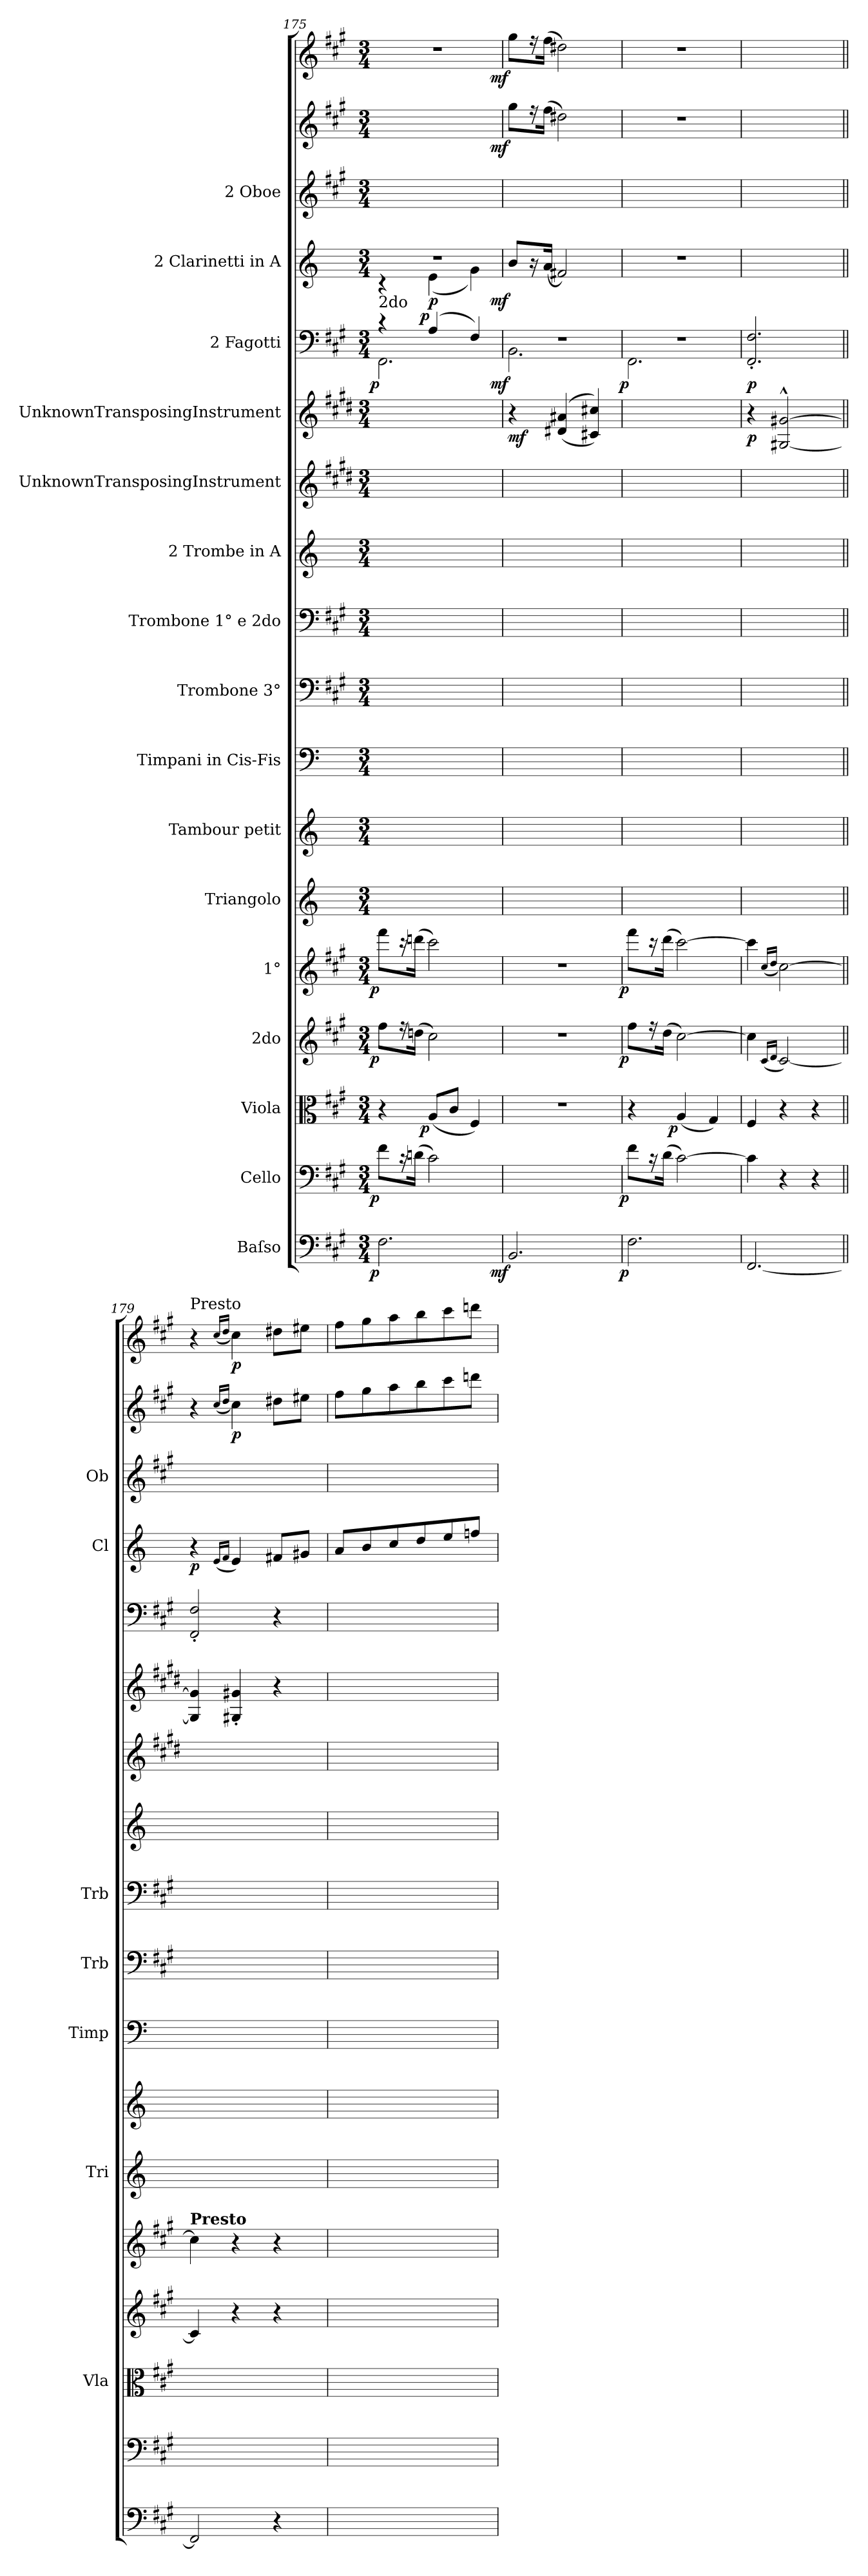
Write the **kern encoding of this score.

**kern	**dynam	**kern	**dynam	**kern	**dynam	**kern	**dynam	**kern	**dynam	**kern	**kern	**kern	**kern	**kern	**kern	**kern	**kern	**dynam	**kern	**dynam	**kern	**dynam	**kern	**kern	**dynam	**kern	**dynam
*part18	*part18	*part17	*part17	*part16	*part16	*part15	*part15	*part14	*part14	*part13	*part12	*part11	*part10	*part9	*part8	*part7	*part6	*part6	*part5	*part5	*part4	*part4	*part3	*part2	*part2	*part1	*part1
*staff18	*staff18	*staff17	*staff17	*staff16	*staff16	*staff15	*staff15	*staff14	*staff14	*staff13	*staff12	*staff11	*staff10	*staff9	*staff8	*staff7	*staff6	*staff6	*staff5	*staff5	*staff4	*staff4	*staff3	*staff2	*staff2	*staff1	*staff1
*I"Baſso	*	*I"Cello	*	*I"Viola	*	*I"2do	*	*I"1°	*	*I"Triangolo	*I"Tambour petit	*I"Timpani in Cis-Fis	*I"Trombone 3°	*I"Trombone 1° e 2do	*I"2 Trombe in A	*I"UnknownTransposingInstrument	*I"UnknownTransposingInstrument	*	*I"2 Fagotti	*	*I"2 Clarinetti in A	*	*I"2 Oboe	*	*	*	*
*	*	*	*	*I'Vla	*	*	*	*	*	*I'Tri	*	*I'Timp	*I'Trb	*I'Trb	*	*	*	*	*	*	*I'Cl	*	*I'Ob	*	*	*	*
*clefF4	*	*clefF4	*	*clefC3	*	*clefG2	*	*clefG2	*	*clefG2	*clefG2	*clefF4	*clefF4	*clefF4	*clefG2	*clefG2	*clefG2	*	*clefF4	*	*clefG2	*	*clefG2	*clefG2	*	*clefG2	*
*	*	*	*	*	*	*	*	*	*	*	*	*	*	*	*ITrd2c3	*ITrd4c7	*ITrd4c7	*	*	*	*ITrd2c3	*	*	*	*	*	*
*k[f#c#g#]	*	*k[f#c#g#]	*	*k[f#c#g#]	*	*k[f#c#g#]	*	*k[f#c#g#]	*	*k[]	*k[]	*k[]	*k[f#c#g#]	*k[f#c#g#]	*k[f#c#g#]	*k[f#c#g#]	*k[f#c#g#]	*	*k[f#c#g#]	*	*k[f#c#g#]	*	*k[f#c#g#]	*k[f#c#g#]	*	*k[f#c#g#]	*
*M3/4	*	*M3/4	*	*M3/4	*	*M3/4	*	*M3/4	*	*M3/4	*M3/4	*M3/4	*M3/4	*M3/4	*M3/4	*M3/4	*M3/4	*	*M3/4	*	*M3/4	*	*M3/4	*M3/4	*	*M3/4	*
=175	=175	=175	=175	=175	=175	=175	=175	=175	=175	=175	=175	=175	=175	=175	=175	=175	=175	=175	=175	=175	=175	=175	=175	=175	=175	=175	=175
*	*	*	*	*	*	*	*	*	*	*	*	*	*	*	*	*	*	*	*^	*	*^	*	*	*	*	*	*
!	!	!	!	!	!	!	!	!	!	!	!	!	!	!	!	!	!	!	!	!	!	!LO:TX:b:t=2do	!	!	!	!	!	!	!
!	!LO:DY:rj	!	!LO:DY:rj	!	!	!	!LO:DY:rj	!	!LO:DY:rj	!	!	!	!	!	!	!	!	!	!	!	!LO:DY:rj	!	!	!	!	!	!	!	!
2.F#\	p	8f#\L	p	4r	.	8ff#\L	p	8fff#\L	p	2.ryy	2.ryy	2.ryy	2.ryy	2.ryy	2.ryy	2.ryy	2.ryy	.	4r	2.FF#\	p	2.r	4r	.	2.ryy	2.ryy	.	2.r	.
.	.	16r	.	.	.	16r	.	16r	.	.	.	.	.	.	.	.	.	.	.	.	.	.	.	.	.	.	.	.	.
.	.	(16dn\Jk	.	.	.	(16ddn\Jk	.	(16dddn\Jk	.	.	.	.	.	.	.	.	.	.	.	.	.	.	.	.	.	.	.	.	.
!	!	!	!	!	!LO:DY:rj	!	!	!	!	!	!	!	!	!	!	!	!	!	!	!	!LO:DY:a:rj	!	!	!	!	!	!	!	!
.	.	2c#\)	.	(8A/L	p	2cc#\)	.	2ccc#\)	.	.	.	.	.	.	.	.	.	.	(<4A/	.	p	.	(>4c#\	p	.	.	.	.	.
.	.	.	.	8c#/J	.	.	.	.	.	.	.	.	.	.	.	.	.	.	.	.	.	.	.	.	.	.	.	.	.
.	.	.	.	4F#/)	.	.	.	.	.	.	.	.	.	.	.	.	.	.	4F#/)	.	.	.	4e\)	.	.	.	.	.	.
=176	=176	=176	=176	=176	=176	=176	=176	=176	=176	=176	=176	=176	=176	=176	=176	=176	=176	=176	=176	=176	=176	=176	=176	=176	=176	=176	=176	=176	=176
!	!LO:DY:rj	!	!	!	!	!	!	!	!	!	!	!	!	!	!	!	!	!	!	!	!LO:DY:rj	!	!	!LO:DY:rj	!	!	!LO:DY:rj	!	!LO:DY:rj
*	*	*	*	*	*	*	*	*	*	*	*	*	*	*	*	*	*	*	*	*	*	*v	*v	*	*	*	*	*	*
2.BB/	mf	2.ryy	.	2.r	.	2.r	.	2.r	.	2.ryy	2.ryy	2.ryy	2.ryy	2.ryy	2.ryy	2.ryy	4r	mf	2.r	2.BB\	mf	8g#/L	mf	2.ryy	8gg#\L	mf	8gg#\L	mf
.	.	.	.	.	.	.	.	.	.	.	.	.	.	.	.	.	.	.	.	.	.	16r	.	.	16r	.	16r	.
.	.	.	.	.	.	.	.	.	.	.	.	.	.	.	.	.	.	.	.	.	.	(16f#/Jk	.	.	(16ff#\Jk	.	(16ff#\Jk	.
.	.	.	.	.	.	.	.	.	.	.	.	.	.	.	.	.	(<(>4G#X/ 4d#X/	.	.	.	.	2d#X/)	.	.	2dd#X\)	.	2dd#X\)	.
.	.	.	.	.	.	.	.	.	.	.	.	.	.	.	.	.	4F#X/ 4f#X/))	.	.	.	.	.	.	.	.	.	.	.
=177	=177	=177	=177	=177	=177	=177	=177	=177	=177	=177	=177	=177	=177	=177	=177	=177	=177	=177	=177	=177	=177	=177	=177	=177	=177	=177	=177	=177
!	!LO:DY:rj	!	!LO:DY:rj	!	!	!	!LO:DY:rj	!	!LO:DY:rj	!	!	!	!	!	!	!	!	!	!	!	!LO:DY:rj	!	!	!	!	!	!	!
2.F#\	p	8f#\L	p	4r	.	8ff#\L	p	8fff#\L	p	2.ryy	2.ryy	2.ryy	2.ryy	2.ryy	2.ryy	2.ryy	2.ryy	.	2.r	2.FF#\	p	2.r	.	2.ryy	2.r	.	2.r	.
.	.	16r	.	.	.	16r	.	16r	.	.	.	.	.	.	.	.	.	.	.	.	.	.	.	.	.	.	.	.
.	.	(16d\Jk	.	.	.	(16dd\Jk	.	(16ddd\Jk	.	.	.	.	.	.	.	.	.	.	.	.	.	.	.	.	.	.	.	.
!	!	!	!	!	!LO:DY:rj	!	!	!	!	!	!	!	!	!	!	!	!	!	!	!	!	!	!	!	!	!	!	!
.	.	[2c#\)	.	(4A/	p	[2cc#\)	.	[2ccc#\)	.	.	.	.	.	.	.	.	.	.	.	.	.	.	.	.	.	.	.	.
.	.	.	.	4G#/)	.	.	.	.	.	.	.	.	.	.	.	.	.	.	.	.	.	.	.	.	.	.	.	.
*	*	*	*	*	*	*	*	*	*	*	*	*	*	*	*	*	*	*	*v	*v	*	*	*	*	*	*	*	*
=178	=178	=178	=178	=178	=178	=178	=178	=178	=178	=178	=178	=178	=178	=178	=178	=178	=178	=178	=178	=178	=178	=178	=178	=178	=178	=178	=178
[2.FF#/	.	4c#\]	.	4F#/	.	4cc#\]	.	4ccc#\]	.	2.ryy	2.ryy	2.ryy	2.ryy	2.ryy	2.ryy	2.ryy	4r	p	2.FF#'/ 2.F#'/	p	2.ryy	.	2.ryy	2.ryy	.	2.ryy	.
.	.	.	.	.	.	(16qqc#/LL	.	(16qqcc#/LL	.	.	.	.	.	.	.	.	.	.	.	.	.	.	.	.	.	.	.
.	.	.	.	.	.	16qqd/JJ	.	16qqdd/JJ	.	.	.	.	.	.	.	.	.	.	.	.	.	.	.	.	.	.	.
.	.	4r	.	4r	.	[2c#/)	.	[2cc#\)	.	.	.	.	.	.	.	.	[2C#X^^>/ [2c#X^^>/	.	.	.	.	.	.	.	.	.	.
.	.	4r	.	4r	.	.	.	.	.	.	.	.	.	.	.	.	.	.	.	.	.	.	.	.	.	.	.
=179||	=179||	=179||	=179||	=179||	=179||	=179||	=179||	=179||	=179||	=179||	=179||	=179||	=179||	=179||	=179||	=179||	=179||	=179||	=179||	=179||	=179||	=179||	=179||	=179||	=179||	=179||	=179||
!	!	!	!	!	!	!	!	!	!	!	!	!	!	!	!	!	!	!	!	!	!	!	!	!	!	!LO:TX:a:t=Presto	!
!	!	!	!	!	!	!	!	!LO:TX:a:B:t=Presto	!	!	!	!	!	!	!	!	!	!	!	!	!	!	!	!	!	!	!
2FF#/]	.	2.ryy	.	2.ryy	.	4c#/]	.	4cc#\]	.	2.ryy	2.ryy	2.ryy	2.ryy	2.ryy	2.ryy	2.ryy	4C#]/ 4c#]/	.	2FF#'/ 2F#'/	.	4r	p	2.ryy	4r	.	4r	.
.	.	.	.	.	.	.	.	.	.	.	.	.	.	.	.	.	.	.	.	.	(16qqc#/LL	.	.	(16qqcc#/LL	.	(16qqcc#/LL	.
.	.	.	.	.	.	.	.	.	.	.	.	.	.	.	.	.	.	.	.	.	16qqd/JJ	.	.	16qqdd/JJ	.	16qqdd/JJ	.
.	.	.	.	.	.	4r	.	4r	.	.	.	.	.	.	.	.	4C#X'/ 4c#X'/	.	.	.	4c#/)	.	.	4cc#\)	p	4cc#\)	p
4r	.	.	.	.	.	4r	.	4r	.	.	.	.	.	.	.	.	4r	.	4r	.	8d#X/L	.	.	8dd#X\L	.	8dd#X\L	.
.	.	.	.	.	.	.	.	.	.	.	.	.	.	.	.	.	.	.	.	.	8e#X/J	.	.	8ee#X\J	.	8ee#X\J	.
=180	=180	=180	=180	=180	=180	=180	=180	=180	=180	=180	=180	=180	=180	=180	=180	=180	=180	=180	=180	=180	=180	=180	=180	=180	=180	=180	=180
2.ryy	.	2.ryy	.	2.ryy	.	2.ryy	.	2.ryy	.	2.ryy	2.ryy	2.ryy	2.ryy	2.ryy	2.ryy	2.ryy	2.ryy	.	2.ryy	.	8f#/L	.	2.ryy	8ff#\L	.	8ff#\L	.
.	.	.	.	.	.	.	.	.	.	.	.	.	.	.	.	.	.	.	.	.	8g#/	.	.	8gg#\	.	8gg#\	.
.	.	.	.	.	.	.	.	.	.	.	.	.	.	.	.	.	.	.	.	.	8a/	.	.	8aa\	.	8aa\	.
.	.	.	.	.	.	.	.	.	.	.	.	.	.	.	.	.	.	.	.	.	8b/	.	.	8bb\	.	8bb\	.
.	.	.	.	.	.	.	.	.	.	.	.	.	.	.	.	.	.	.	.	.	8cc#/	.	.	8ccc#\	.	8ccc#\	.
.	.	.	.	.	.	.	.	.	.	.	.	.	.	.	.	.	.	.	.	.	8ddn/J	.	.	8dddn\J	.	8dddn\J	.
=	=	=	=	=	=	=	=	=	=	=	=	=	=	=	=	=	=	=	=	=	=	=	=	=	=	=	=
*-	*-	*-	*-	*-	*-	*-	*-	*-	*-	*-	*-	*-	*-	*-	*-	*-	*-	*-	*-	*-	*-	*-	*-	*-	*-	*-	*-
